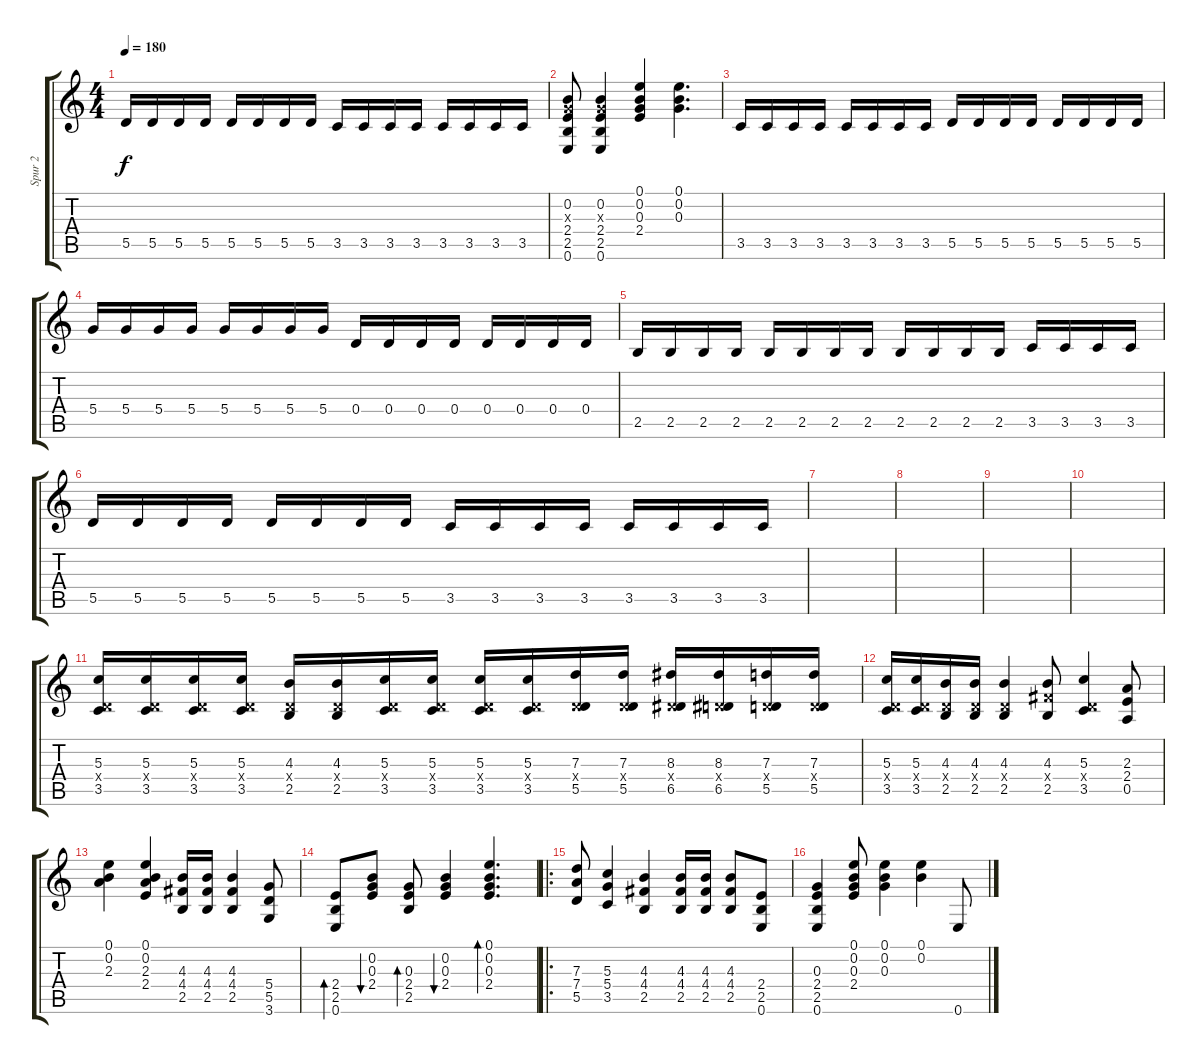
\track ("Spur 2" "Spur 2") {instrument distortionguitar}
\staff {score tabs}
\tuning (E4 B3 G3 D3 A2 E2) {hide}
\ts (4 4)
\tempo 180
\clef g2
\ks c
5.5.16{dy f} 5.5.16 5.5.16 5.5.16 5.5.16 5.5.16 5.5.16 5.5.16 3.5.16 3.5.16 3.5.16 3.5.16 3.5.16 3.5.16 3.5.16 3.5.16 |
(0.2 0.3{x} 2.4 2.5 0.6).8 (0.2 0.3{x} 2.4 2.5 0.6).4 (0.1 0.2 0.3 2.4).4 (0.1 0.2 0.3).4{d} |
3.5.16 3.5.16 3.5.16 3.5.16 3.5.16 3.5.16 3.5.16 3.5.16 5.5.16 5.5.16 5.5.16 5.5.16 5.5.16 5.5.16 5.5.16 5.5.16 |
5.4.16 5.4.16 5.4.16 5.4.16 5.4.16 5.4.16 5.4.16 5.4.16 0.4.16 0.4.16 0.4.16 0.4.16 0.4.16 0.4.16 0.4.16 0.4.16 |
2.5.16 2.5.16 2.5.16 2.5.16 2.5.16 2.5.16 2.5.16 2.5.16 2.5.16 2.5.16 2.5.16 2.5.16 3.5.16 3.5.16 3.5.16 3.5.16 |
5.5.16 5.5.16 5.5.16 5.5.16 5.5.16 5.5.16 5.5.16 5.5.16 3.5.16 3.5.16 3.5.16 3.5.16 3.5.16 3.5.16 3.5.16 3.5.16 |
|
|
|
|
(5.3 0.4{x} 3.5).16 (5.3 0.4{x} 3.5).16 (5.3 0.4{x} 3.5).16 (5.3 0.4{x} 3.5).16 (4.3 0.4{x} 2.5).16 (4.3 0.4{x} 2.5).16 (5.3 0.4{x} 3.5).16 (5.3 0.4{x} 3.5).16 (5.3 0.4{x} 3.5).16 (5.3 0.4{x} 3.5).16 (7.3 0.4{x} 5.5).16 (7.3 0.4{x} 5.5).16 (8.3 0.4{x} 6.5).16 (8.3 0.4{x} 6.5).16 (7.3 0.4{x} 5.5).16 (7.3 0.4{x} 5.5).16 |
(5.3 0.4{x} 3.5).16 (5.3 0.4{x} 3.5).16 (4.3 0.4{x} 2.5).16 (4.3 0.4{x} 2.5).16 (4.3 0.4{x} 2.5).4 (4.3 4.4{x} 2.5).8 (5.3 0.4{x} 3.5).4 (2.3 2.4 0.5).8 |
(0.1 0.2 2.3).4 (0.1 0.2 2.3 2.4).4 (4.3 4.4 2.5).16 (4.3 4.4 2.5).16 (4.3 4.4 2.5).4 (5.4 5.5 3.6).8 |
(2.4 2.5 0.6).8{bd 60} (0.2 0.3 2.4).8{bu 60} (0.3 2.4 2.5).8{bd 60} (0.2 0.3 2.4).4{bu 60} (0.1 0.2 0.3 2.4).4{d bd 60} |
\ro
(7.3 7.4 5.5).8 (5.3 5.4 3.5).4 (4.3 4.4 2.5).4 (4.3 4.4 2.5).16 (4.3 4.4 2.5).16 (4.3 4.4 2.5).8 (2.4 2.5 0.6).8 |
(0.3 2.4 2.5 0.6).4 (0.1 0.2 0.3 2.4).8 (0.1 0.2 0.3).4 (0.1 0.2).4 0.6.8
